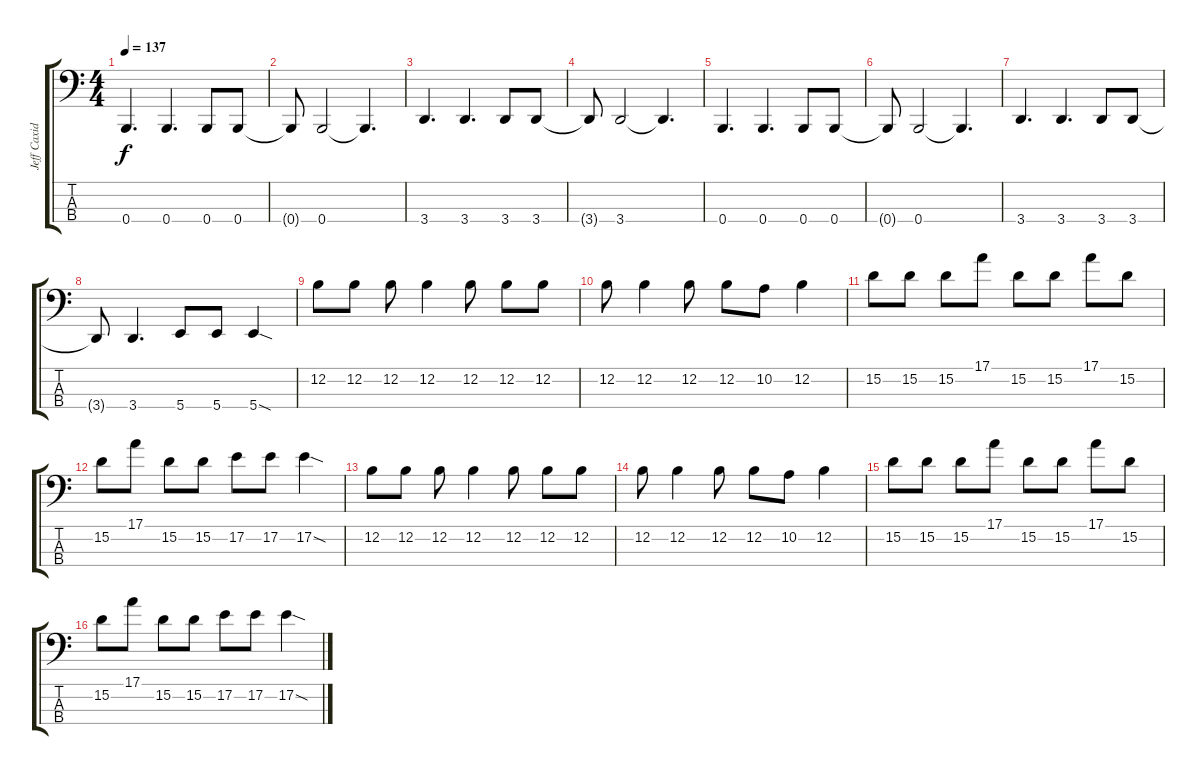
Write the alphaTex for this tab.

\track ("Jeff Caxide" "Jeff Caxid") {instrument electricbassfinger}
\staff {score tabs}
\tuning (E2 B1 Gb1 B0) {hide}
\ts (4 4)
\tempo 137
\clef f4
\ks c
0.4.4{d dy f} 0.4.4{d} 0.4.8 0.4.8 |
0.4{t}.8 0.4.2 0.4{t}.4{d} |
3.4.4{d} 3.4.4{d} 3.4.8 3.4.8 |
3.4{t}.8 3.4.2 3.4{t}.4{d} |
0.4.4{d} 0.4.4{d} 0.4.8 0.4.8 |
0.4{t}.8 0.4.2 0.4{t}.4{d} |
3.4.4{d} 3.4.4{d} 3.4.8 3.4.8 |
3.4{t}.8 3.4.4{d} 5.4.8 5.4.8 5.4{sod}.4 |
12.2.8 12.2.8 12.2.8 12.2.4 12.2.8 12.2.8 12.2.8 |
12.2.8 12.2.4 12.2.8 12.2.8 10.2.8 12.2.4 |
15.2.8 15.2.8 15.2.8 17.1.8 15.2.8 15.2.8 17.1.8 15.2.8 |
15.2.8 17.1.8 15.2.8 15.2.8 17.2.8 17.2.8 17.2{sod}.4 |
12.2.8 12.2.8 12.2.8 12.2.4 12.2.8 12.2.8 12.2.8 |
12.2.8 12.2.4 12.2.8 12.2.8 10.2.8 12.2.4 |
15.2.8 15.2.8 15.2.8 17.1.8 15.2.8 15.2.8 17.1.8 15.2.8 |
15.2.8 17.1.8 15.2.8 15.2.8 17.2.8 17.2.8 17.2{sod}.4
